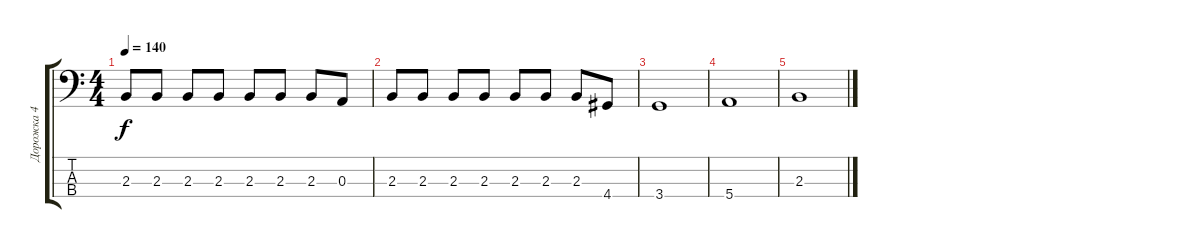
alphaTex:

\track ("Дорожка 4" "Дорожка 4") {instrument electricbasspick}
\staff {score tabs}
\tuning (G2 D2 A1 E1) {hide}
\ts (4 4)
\tempo 140
\clef f4
\ks c
2.3.8{dy f} 2.3.8 2.3.8 2.3.8 2.3.8 2.3.8 2.3.8 0.3.8 |
2.3.8 2.3.8 2.3.8 2.3.8 2.3.8 2.3.8 2.3.8 4.4.8 |
3.4.1 |
5.4.1 |
2.3.1
